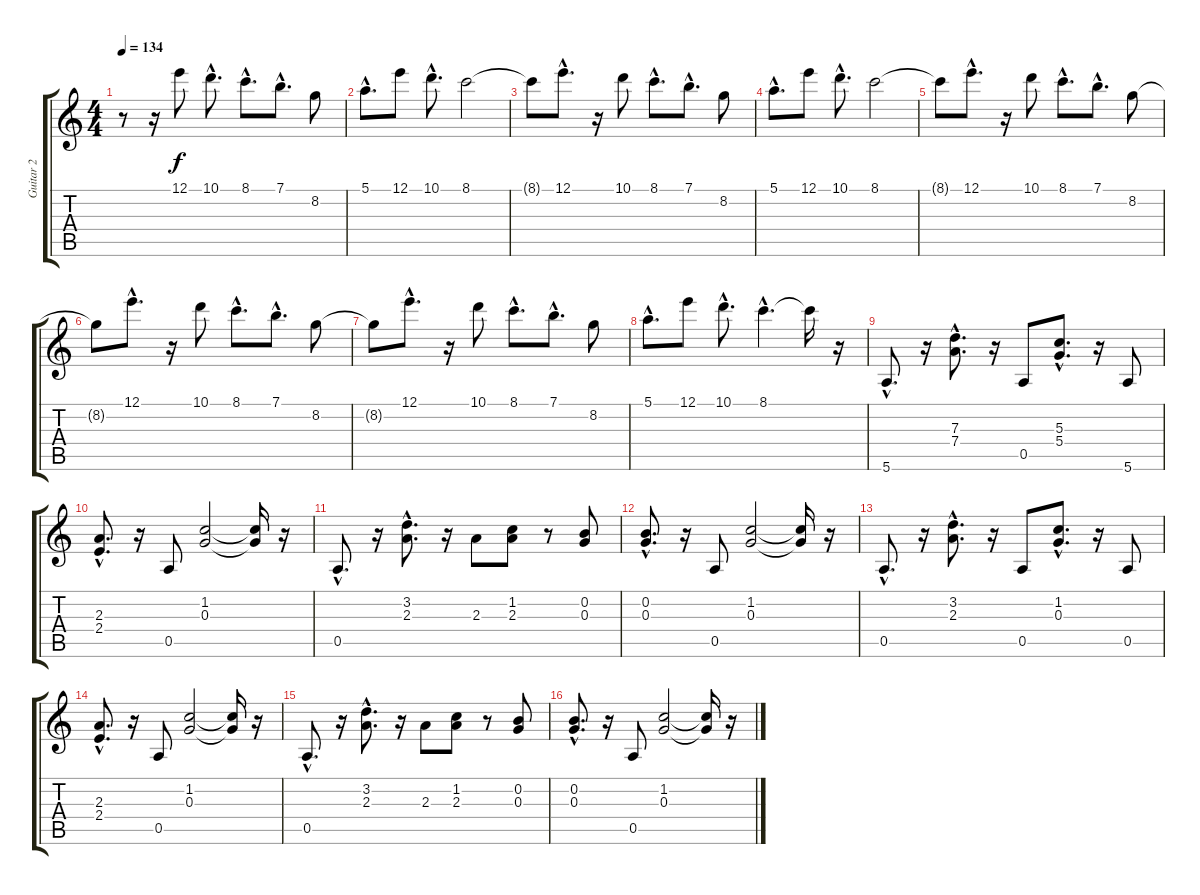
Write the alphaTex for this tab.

\track ("Guitar 2" "Guitar 2") {instrument distortionguitar}
\staff {score tabs}
\tuning (E4 B3 G3 D3 A2 E2) {hide}
\ts (4 4)
\tempo 134
\clef g2
\ks c
r.8{dy f instrument distortionguitar} r.16 12.1.8 10.1{hac}.8{d} 8.1{hac}.8{d} 7.1{hac}.8{d} 8.2.8 |
5.1{hac}.8{d} 12.1.8 10.1{hac}.8{d} 8.1.2 |
8.1{t}.8 12.1{hac}.8{d} r.16 10.1.8 8.1{hac}.8{d} 7.1{hac}.8{d} 8.2.8 |
5.1{hac}.8{d} 12.1.8 10.1{hac}.8{d} 8.1.2 |
8.1{t}.8 12.1{hac}.8{d} r.16 10.1.8 8.1{hac}.8{d} 7.1{hac}.8{d} 8.2.8 |
8.2{t}.8 12.1{hac}.8{d} r.16 10.1.8 8.1{hac}.8{d} 7.1{hac}.8{d} 8.2.8 |
8.2{t}.8 12.1{hac}.8{d} r.16 10.1.8 8.1{hac}.8{d} 7.1{hac}.8{d} 8.2.8 |
5.1{hac}.8{d} 12.1.8 10.1{hac}.8{d} 8.1{hac}.4{d} 8.1{t}.16 r.16 |
5.6{hac}.8{d} r.16 (7.3{hac} 7.4{hac}).8{d} r.16 0.5.8 (5.3{hac} 5.4{hac}).8{d} r.16 5.6.8 |
(2.3{hac} 2.4{hac}).8{d} r.16 0.5.8 (1.2 0.3).2 (1.2{t} 0.3{t}).16 r.16 |
0.5{hac}.8{d} r.16 (3.2{hac} 2.3{hac}).8{d} r.16 2.3.8 (1.2 2.3).8 r.8 (0.2 0.3).8 |
(0.2{hac} 0.3{hac}).8{d} r.16 0.5.8 (1.2 0.3).2 (1.2{t} 0.3{t}).16 r.16 |
0.5{hac}.8{d} r.16 (3.2{hac} 2.3{hac}).8{d} r.16 0.5.8 (1.2{hac} 0.3{hac}).8{d} r.16 0.5.8 |
(2.3{hac} 2.4{hac}).8{d} r.16 0.5.8 (1.2 0.3).2 (1.2{t} 0.3{t}).16 r.16 |
0.5{hac}.8{d} r.16 (3.2{hac} 2.3{hac}).8{d} r.16 2.3.8 (1.2 2.3).8 r.8 (0.2 0.3).8 |
(0.2{hac} 0.3{hac}).8{d} r.16 0.5.8 (1.2 0.3).2 (1.2{t} 0.3{t}).16 r.16
